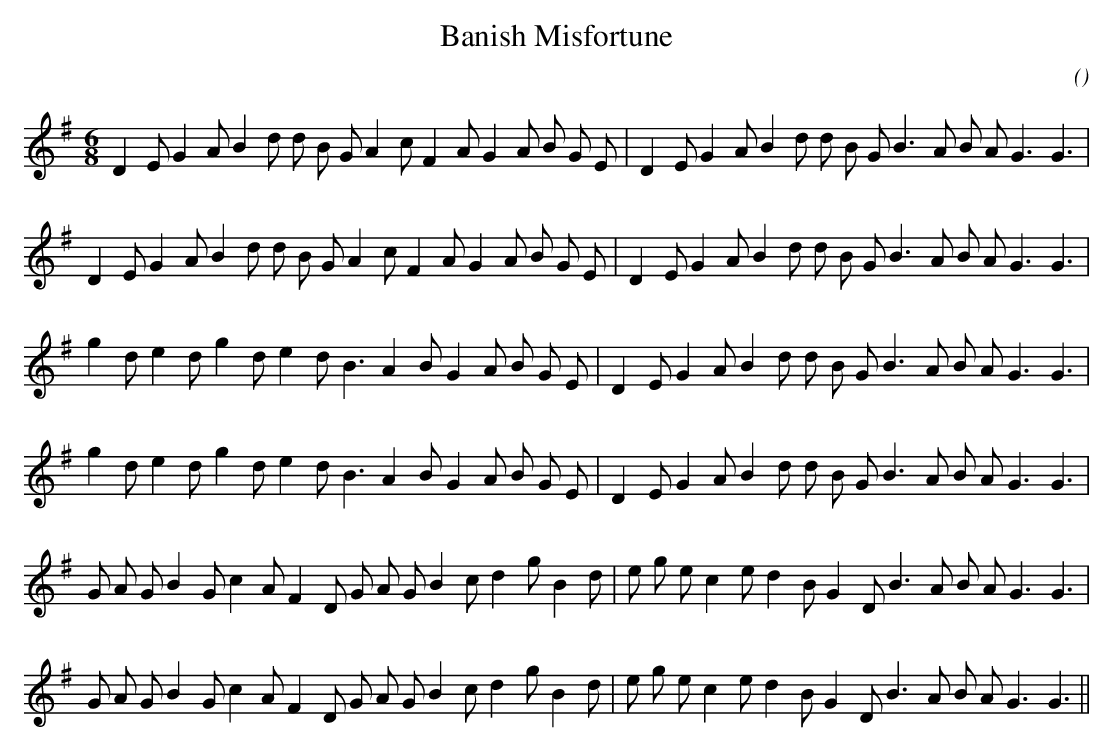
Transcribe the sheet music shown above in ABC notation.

X:1
T: Banish Misfortune
C:
O:
M:6/8
K:G
K:G
M:6/8
L:1/16
D4 E2 G4 A2 B4 d2 d2 B2 G2 A4 c2 F4 A2 G4 A2 B2 G2 E2 |D4 E2 G4 A2 B4 d2 d2 B2 G2 B6 A2 B2 A2 G6 G6 |
D4 E2 G4 A2 B4 d2 d2 B2 G2 A4 c2 F4 A2 G4 A2 B2 G2 E2 |D4 E2 G4 A2 B4 d2 d2 B2 G2 B6 A2 B2 A2 G6 G6 |
g4 d2 e4 d2 g4 d2 e4 d2 B6 A4 B2 G4 A2 B2 G2 E2 |D4 E2 G4 A2 B4 d2 d2 B2 G2 B6 A2 B2 A2 G6 G6 |
g4 d2 e4 d2 g4 d2 e4 d2 B6 A4 B2 G4 A2 B2 G2 E2 |D4 E2 G4 A2 B4 d2 d2 B2 G2 B6 A2 B2 A2 G6 G6 |
G2 A2 G2 B4 G2 c4 A2 F4 D2 G2 A2 G2 B4 c2 d4 g2 B4 d2 |e2 g2 e2 c4 e2 d4 B2 G4 D2 B6 A2 B2 A2 G6 G6 |
G2 A2 G2 B4 G2 c4 A2 F4 D2 G2 A2 G2 B4 c2 d4 g2 B4 d2 |e2 g2 e2 c4 e2 d4 B2 G4 D2 B6 A2 B2 A2 G6 G6 ||
